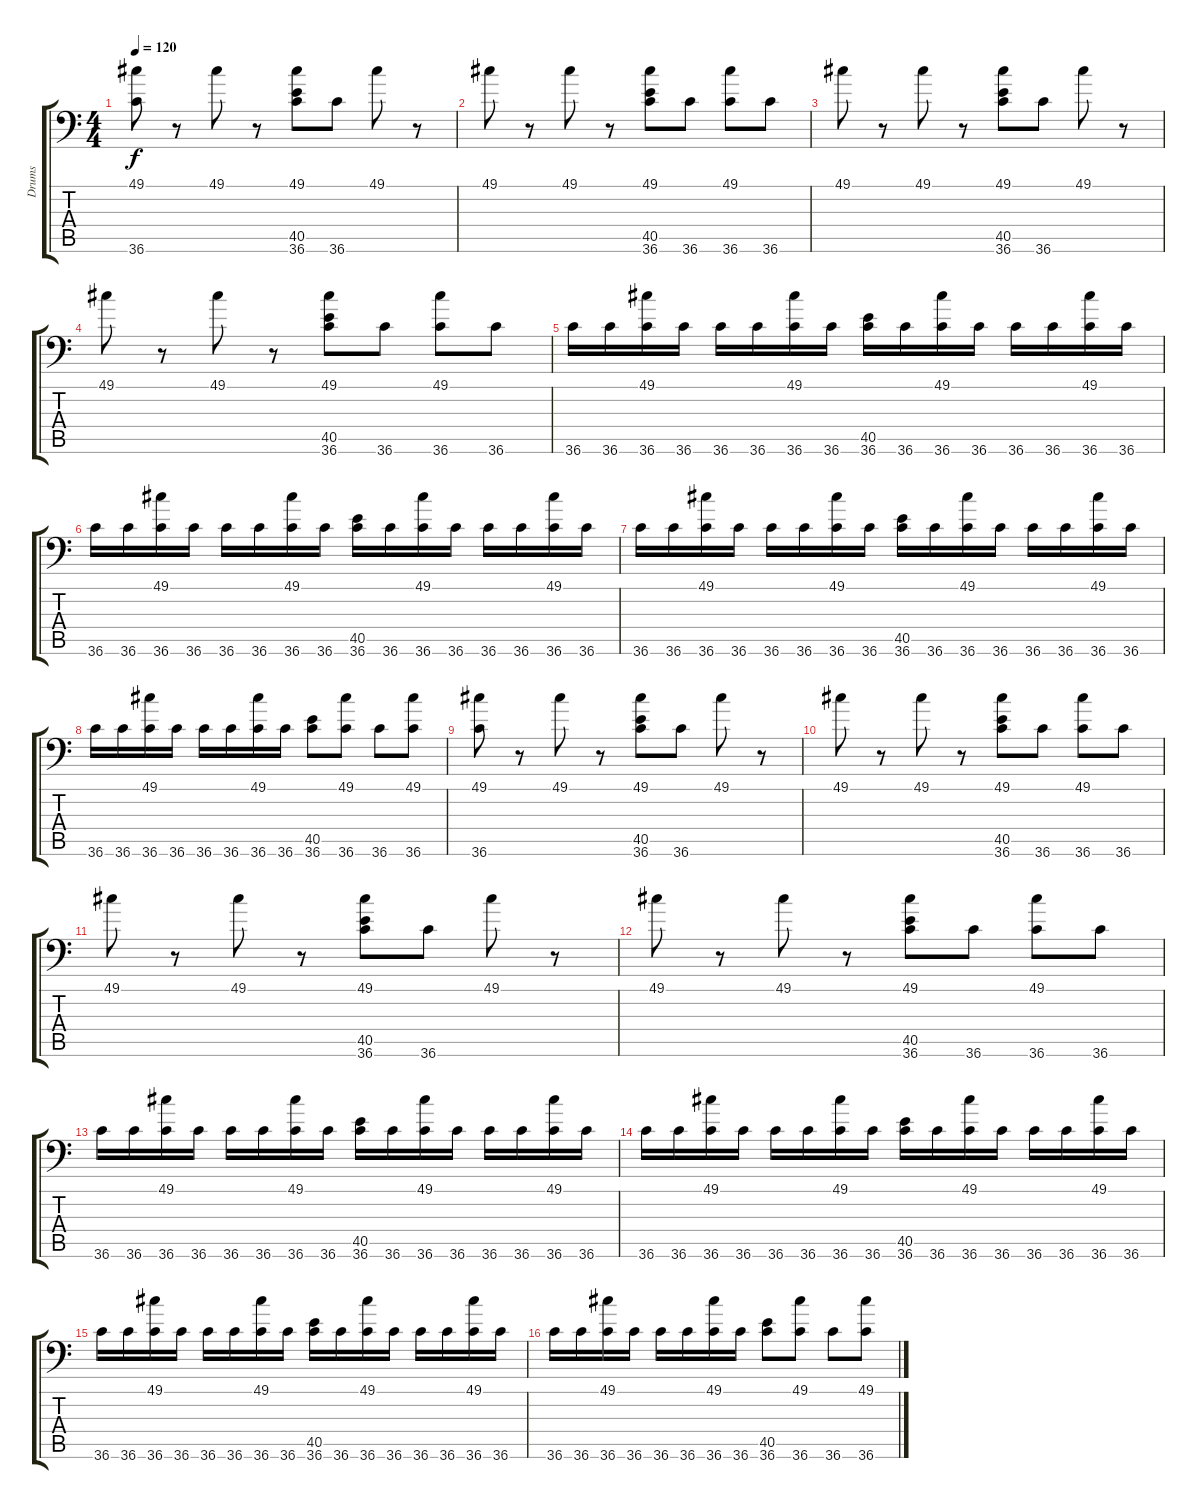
\track ("Drums" "Drums") {instrument acousticgrandpiano}
\staff {score tabs}
\tuning (C-1 C-1 C-1 C-1 C-1 C-1) {hide}
\ts (4 4)
\tempo 120
\clef f4
\ks c
(49.1 36.6).8{dy f} r.8 49.1.8 r.8 (49.1 40.5 36.6).8 36.6.8 49.1.8 r.8 |
49.1.8 r.8 49.1.8 r.8 (49.1 40.5 36.6).8 36.6.8 (49.1 36.6).8 36.6.8 |
49.1.8 r.8 49.1.8 r.8 (49.1 40.5 36.6).8 36.6.8 49.1.8 r.8 |
49.1.8 r.8 49.1.8 r.8 (49.1 40.5 36.6).8 36.6.8 (49.1 36.6).8 36.6.8 |
36.6.16 36.6.16 (49.1 36.6).16 36.6.16 36.6.16 36.6.16 (49.1 36.6).16 36.6.16 (40.5 36.6).16 36.6.16 (49.1 36.6).16 36.6.16 36.6.16 36.6.16 (49.1 36.6).16 36.6.16 |
36.6.16 36.6.16 (49.1 36.6).16 36.6.16 36.6.16 36.6.16 (49.1 36.6).16 36.6.16 (40.5 36.6).16 36.6.16 (49.1 36.6).16 36.6.16 36.6.16 36.6.16 (49.1 36.6).16 36.6.16 |
36.6.16 36.6.16 (49.1 36.6).16 36.6.16 36.6.16 36.6.16 (49.1 36.6).16 36.6.16 (40.5 36.6).16 36.6.16 (49.1 36.6).16 36.6.16 36.6.16 36.6.16 (49.1 36.6).16 36.6.16 |
36.6.16 36.6.16 (49.1 36.6).16 36.6.16 36.6.16 36.6.16 (49.1 36.6).16 36.6.16 (40.5 36.6).8 (49.1 36.6).8 36.6.8 (49.1 36.6).8 |
(49.1 36.6).8 r.8 49.1.8 r.8 (49.1 40.5 36.6).8 36.6.8 49.1.8 r.8 |
49.1.8 r.8 49.1.8 r.8 (49.1 40.5 36.6).8 36.6.8 (49.1 36.6).8 36.6.8 |
49.1.8 r.8 49.1.8 r.8 (49.1 40.5 36.6).8 36.6.8 49.1.8 r.8 |
49.1.8 r.8 49.1.8 r.8 (49.1 40.5 36.6).8 36.6.8 (49.1 36.6).8 36.6.8 |
36.6.16 36.6.16 (49.1 36.6).16 36.6.16 36.6.16 36.6.16 (49.1 36.6).16 36.6.16 (40.5 36.6).16 36.6.16 (49.1 36.6).16 36.6.16 36.6.16 36.6.16 (49.1 36.6).16 36.6.16 |
36.6.16 36.6.16 (49.1 36.6).16 36.6.16 36.6.16 36.6.16 (49.1 36.6).16 36.6.16 (40.5 36.6).16 36.6.16 (49.1 36.6).16 36.6.16 36.6.16 36.6.16 (49.1 36.6).16 36.6.16 |
36.6.16 36.6.16 (49.1 36.6).16 36.6.16 36.6.16 36.6.16 (49.1 36.6).16 36.6.16 (40.5 36.6).16 36.6.16 (49.1 36.6).16 36.6.16 36.6.16 36.6.16 (49.1 36.6).16 36.6.16 |
36.6.16 36.6.16 (49.1 36.6).16 36.6.16 36.6.16 36.6.16 (49.1 36.6).16 36.6.16 (40.5 36.6).8 (49.1 36.6).8 36.6.8 (49.1 36.6).8
